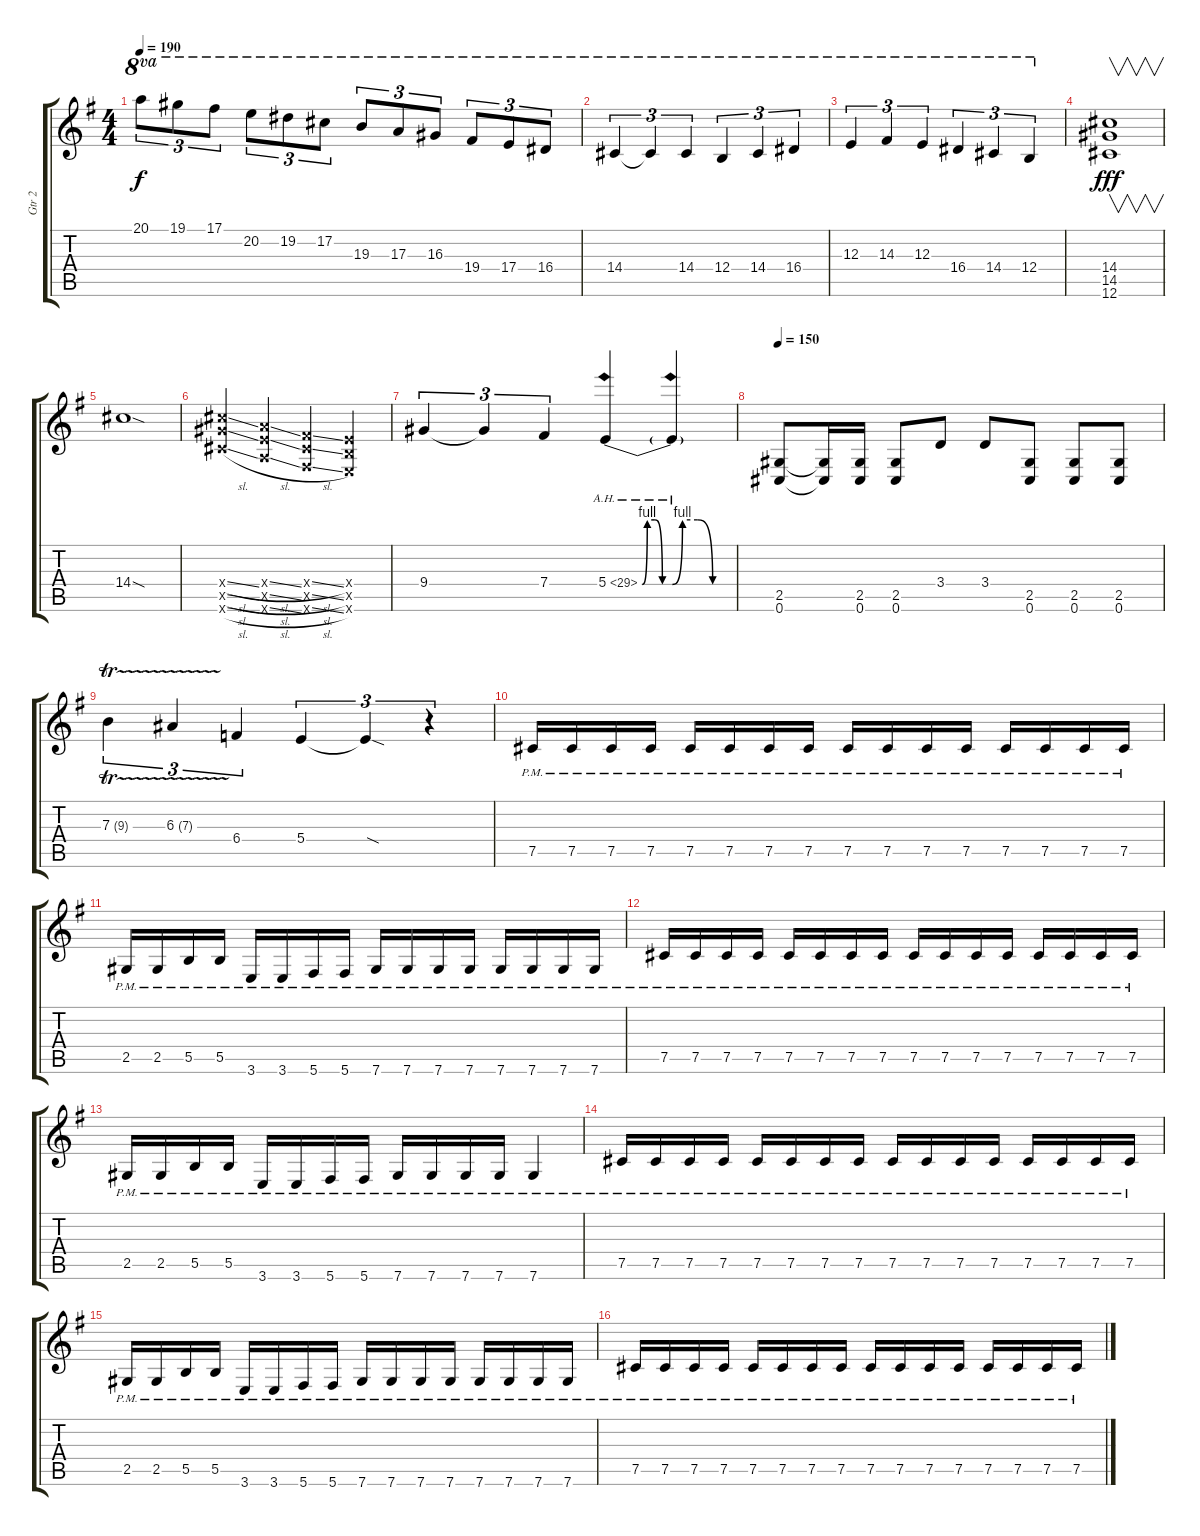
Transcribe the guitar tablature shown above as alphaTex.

\track ("Gtr 2" "Gtr 2") {instrument distortionguitar}
\staff {score tabs}
\tuning (Db4 Ab3 E3 B2 Gb2 Db2) {hide}
\ts (4 4)
\tempo 190
\clef g2
\ks g
20.1.8{tu (3 2) ot 8va dy f} 19.1.8{tu (3 2) ot 8va} 17.1.8{tu (3 2) ot 8va} 20.2.8{tu (3 2) ot 8va} 19.2.8{tu (3 2) ot 8va} 17.2.8{tu (3 2) ot 8va} 19.3.8{tu (3 2) ot 8va} 17.3.8{tu (3 2) ot 8va} 16.3.8{tu (3 2) ot 8va} 19.4.8{tu (3 2) ot 8va} 17.4.8{tu (3 2) ot 8va} 16.4.8{tu (3 2) ot 8va} |
14.4.4{tu (3 2) ot 8va} 14.4{t}.4{tu (3 2) ot 8va} 14.4.4{tu (3 2) ot 8va} 12.4.4{tu (3 2) ot 8va} 14.4.4{tu (3 2) ot 8va} 16.4.4{tu (3 2) ot 8va} |
12.3.4{tu (3 2) ot 8va} 14.3.4{tu (3 2) ot 8va} 12.3.4{tu (3 2) ot 8va} 16.4.4{tu (3 2) ot 8va} 14.4.4{tu (3 2) ot 8va} 12.4.4{tu (3 2) ot 8va} |
(14.4 14.5 12.6).1{v dy fff} |
14.4{sod}.1 |
(14.4{sl x} 14.5{sl x} 12.6{sl x}).4 (10.4{sl x} 10.5{sl x} 8.6{sl x}).4 (7.4{sl x} 7.5{sl x} 5.6{sl x}).4 (5.4{x} 5.5{x} 3.6{x}).4 |
9.4.4{tu (3 2)} 9.4{t}.4{tu (3 2)} 7.4.4{tu (3 2)} 5.4{be (custom 0 0 10 4 25 4 40 0 60 0) ah 24}.4 5.4{be (custom 0 0 10 4 25 4 40 0 60 0) ah 24 t}.4 |
\tempo 150
(2.5 0.6).8 (2.5{t} 0.6{t}).16 (2.5 0.6).16 (2.5 0.6).8 3.4.8 3.4.8 (2.5 0.6).8 (2.5 0.6).8 (2.5 0.6).8 |
7.3{tr (9 32)}.4{tu (3 2)} 6.3{tr (7 32)}.4{tu (3 2)} 6.4.4{tu (3 2)} 5.4.4{tu (3 2)} 5.4{sod t}.4{tu (3 2)} r.4{tu (3 2)} |
7.5{pm}.16 7.5{pm}.16 7.5{pm}.16 7.5{pm}.16 7.5{pm}.16 7.5{pm}.16 7.5{pm}.16 7.5{pm}.16 7.5{pm}.16 7.5{pm}.16 7.5{pm}.16 7.5{pm}.16 7.5{pm}.16 7.5{pm}.16 7.5{pm}.16 7.5{pm}.16 |
2.5{pm}.16 2.5{pm}.16 5.5{pm}.16 5.5{pm}.16 3.6{pm}.16 3.6{pm}.16 5.6{pm}.16 5.6{pm}.16 7.6{pm}.16 7.6{pm}.16 7.6{pm}.16 7.6{pm}.16 7.6{pm}.16 7.6{pm}.16 7.6{pm}.16 7.6{pm}.16 |
7.5{pm}.16 7.5{pm}.16 7.5{pm}.16 7.5{pm}.16 7.5{pm}.16 7.5{pm}.16 7.5{pm}.16 7.5{pm}.16 7.5{pm}.16 7.5{pm}.16 7.5{pm}.16 7.5{pm}.16 7.5{pm}.16 7.5{pm}.16 7.5{pm}.16 7.5{pm}.16 |
2.5{pm}.16 2.5{pm}.16 5.5{pm}.16 5.5{pm}.16 3.6{pm}.16 3.6{pm}.16 5.6{pm}.16 5.6{pm}.16 7.6{pm}.16 7.6{pm}.16 7.6{pm}.16 7.6{pm}.16 7.6{pm}.4 |
7.5{pm}.16 7.5{pm}.16 7.5{pm}.16 7.5{pm}.16 7.5{pm}.16 7.5{pm}.16 7.5{pm}.16 7.5{pm}.16 7.5{pm}.16 7.5{pm}.16 7.5{pm}.16 7.5{pm}.16 7.5{pm}.16 7.5{pm}.16 7.5{pm}.16 7.5{pm}.16 |
2.5{pm}.16 2.5{pm}.16 5.5{pm}.16 5.5{pm}.16 3.6{pm}.16 3.6{pm}.16 5.6{pm}.16 5.6{pm}.16 7.6{pm}.16 7.6{pm}.16 7.6{pm}.16 7.6{pm}.16 7.6{pm}.16 7.6{pm}.16 7.6{pm}.16 7.6{pm}.16 |
7.5{pm}.16 7.5{pm}.16 7.5{pm}.16 7.5{pm}.16 7.5{pm}.16 7.5{pm}.16 7.5{pm}.16 7.5{pm}.16 7.5{pm}.16 7.5{pm}.16 7.5{pm}.16 7.5{pm}.16 7.5{pm}.16 7.5{pm}.16 7.5{pm}.16 7.5{pm}.16
